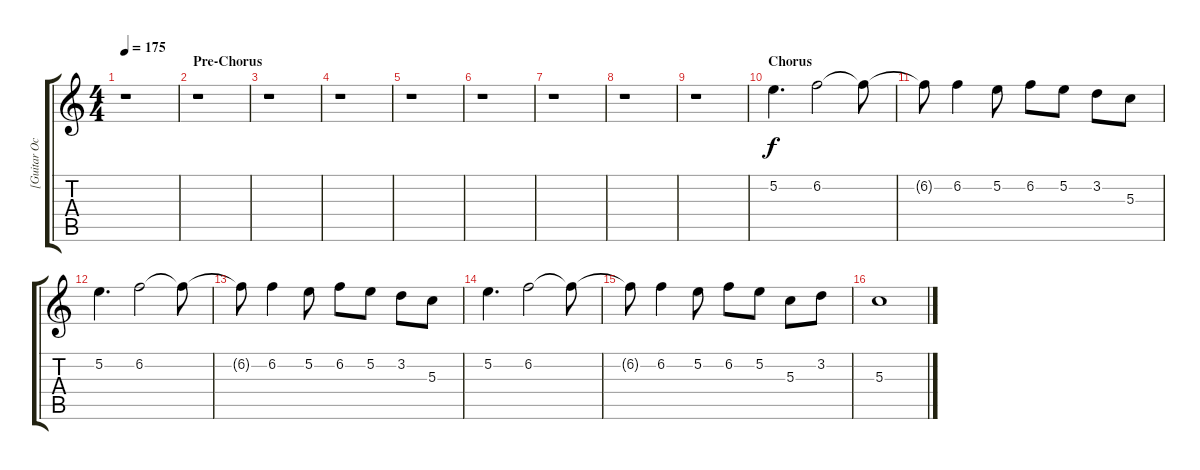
\track ("[Guitar Octaver] Roman Surman" "[Guitar Oc") {instrument overdrivenguitar}
\staff {score tabs}
\tuning (E4 B3 G3 D3 A2 E2) {hide}
\ts (4 4)
\tempo 175
\clef g2
\ks c
r.1{dy f} |
\section ("" "Pre-Chorus")
r.1 |
r.1 |
r.1 |
r.1 |
r.1 |
r.1 |
r.1 |
r.1 |
\section ("" "Chorus")
5.2.4{d} 6.2.2 6.2{t}.8 |
6.2{t}.8 6.2.4 5.2.8 6.2.8 5.2.8 3.2.8 5.3.8 |
5.2.4{d} 6.2.2 6.2{t}.8 |
6.2{t}.8 6.2.4 5.2.8 6.2.8 5.2.8 3.2.8 5.3.8 |
5.2.4{d} 6.2.2 6.2{t}.8 |
6.2{t}.8 6.2.4 5.2.8 6.2.8 5.2.8 5.3.8 3.2.8 |
5.3.1
